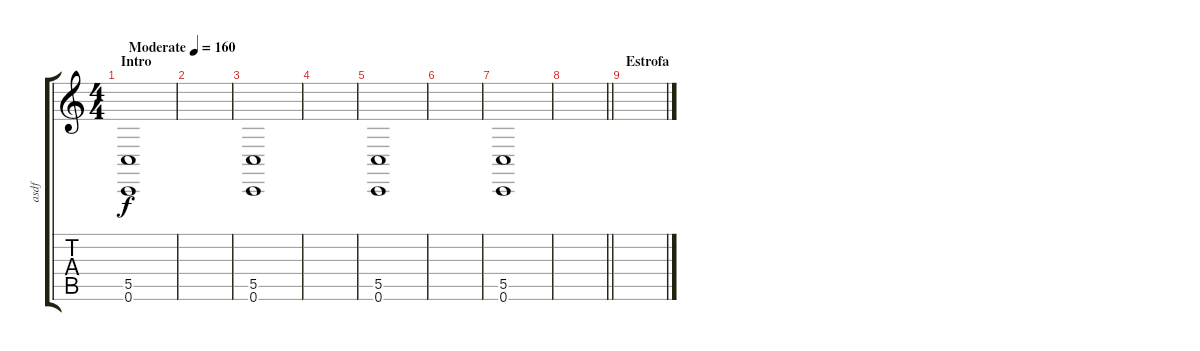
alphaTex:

\track ("asdf" "asdf") {instrument gunshot}
\staff {score tabs}
\tuning (D4 A3 F3 C3 G2 C2) {hide}
\ts (4 4)
\section ("" "Intro")
\tempo (160 "Moderate")
\clef g2
\ks c
(5.5 0.6).1{dy f instrument gunshot} |
|
(5.5 0.6).1 |
|
(5.5 0.6).1 |
|
(5.5 0.6).1 |
\barLineRight lightlight
|
\section ("" "Estrofa")
